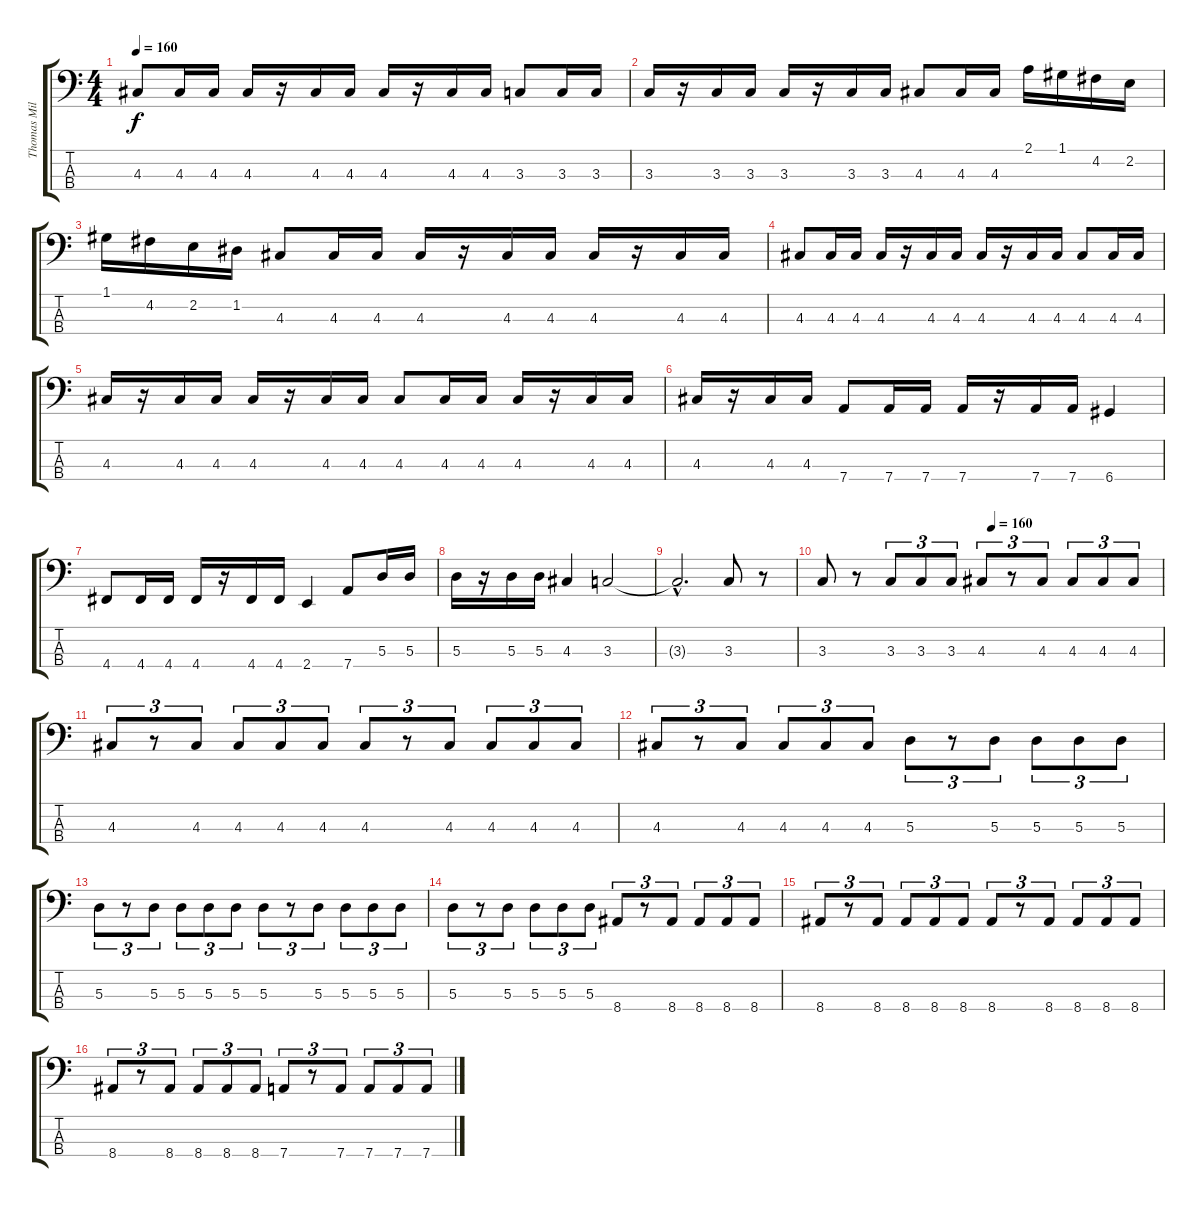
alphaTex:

\track ("Thomas Miller (Bass)" "Thomas Mil") {instrument electricbassfinger}
\staff {score tabs}
\tuning (G2 D2 A1 D1) {hide}
\ts (4 4)
\tempo 160
\clef f4
\ks c
4.3.8{dy f} 4.3.16 4.3.16 4.3.16 r.16 4.3.16 4.3.16 4.3.16 r.16 4.3.16 4.3.16 3.3.8 3.3.16 3.3.16 |
3.3.16 r.16 3.3.16 3.3.16 3.3.16 r.16 3.3.16 3.3.16 4.3.8 4.3.16 4.3.16 2.1.16 1.1.16 4.2.16 2.2.16 |
1.1.16 4.2.16 2.2.16 1.2.16 4.3.8 4.3.16 4.3.16 4.3.16 r.16 4.3.16 4.3.16 4.3.16 r.16 4.3.16 4.3.16 |
4.3.8 4.3.16 4.3.16 4.3.16 r.16 4.3.16 4.3.16 4.3.16 r.16 4.3.16 4.3.16 4.3.8 4.3.16 4.3.16 |
4.3.16 r.16 4.3.16 4.3.16 4.3.16 r.16 4.3.16 4.3.16 4.3.8 4.3.16 4.3.16 4.3.16 r.16 4.3.16 4.3.16 |
4.3.16 r.16 4.3.16 4.3.16 7.4.8 7.4.16 7.4.16 7.4.16 r.16 7.4.16 7.4.16 6.4.4 |
4.4.8 4.4.16 4.4.16 4.4.16 r.16 4.4.16 4.4.16 2.4.4 7.4.8 5.3.16 5.3.16 |
5.3.16 r.16 5.3.16 5.3.16 4.3.4 3.3.2 |
3.3{hac t}.2{d} 3.3.8 r.8 |
\tempo (160 0.5)
3.3.8 r.8 3.3.8{tu (3 2)} 3.3.8{tu (3 2)} 3.3.8{tu (3 2)} 4.3.8{tu (3 2) volume 16 balance 8} r.8{tu (3 2)} 4.3.8{tu (3 2)} 4.3.8{tu (3 2)} 4.3.8{tu (3 2)} 4.3.8{tu (3 2)} |
4.3.8{tu (3 2)} r.8{tu (3 2)} 4.3.8{tu (3 2)} 4.3.8{tu (3 2)} 4.3.8{tu (3 2)} 4.3.8{tu (3 2)} 4.3.8{tu (3 2)} r.8{tu (3 2)} 4.3.8{tu (3 2)} 4.3.8{tu (3 2)} 4.3.8{tu (3 2)} 4.3.8{tu (3 2)} |
4.3.8{tu (3 2)} r.8{tu (3 2)} 4.3.8{tu (3 2)} 4.3.8{tu (3 2)} 4.3.8{tu (3 2)} 4.3.8{tu (3 2)} 5.3.8{tu (3 2)} r.8{tu (3 2)} 5.3.8{tu (3 2)} 5.3.8{tu (3 2)} 5.3.8{tu (3 2)} 5.3.8{tu (3 2)} |
5.3.8{tu (3 2)} r.8{tu (3 2)} 5.3.8{tu (3 2)} 5.3.8{tu (3 2)} 5.3.8{tu (3 2)} 5.3.8{tu (3 2)} 5.3.8{tu (3 2)} r.8{tu (3 2)} 5.3.8{tu (3 2)} 5.3.8{tu (3 2)} 5.3.8{tu (3 2)} 5.3.8{tu (3 2)} |
5.3.8{tu (3 2)} r.8{tu (3 2)} 5.3.8{tu (3 2)} 5.3.8{tu (3 2)} 5.3.8{tu (3 2)} 5.3.8{tu (3 2)} 8.4.8{tu (3 2)} r.8{tu (3 2)} 8.4.8{tu (3 2)} 8.4.8{tu (3 2)} 8.4.8{tu (3 2)} 8.4.8{tu (3 2)} |
8.4.8{tu (3 2)} r.8{tu (3 2)} 8.4.8{tu (3 2)} 8.4.8{tu (3 2)} 8.4.8{tu (3 2)} 8.4.8{tu (3 2)} 8.4.8{tu (3 2)} r.8{tu (3 2)} 8.4.8{tu (3 2)} 8.4.8{tu (3 2)} 8.4.8{tu (3 2)} 8.4.8{tu (3 2)} |
8.4.8{tu (3 2)} r.8{tu (3 2)} 8.4.8{tu (3 2)} 8.4.8{tu (3 2)} 8.4.8{tu (3 2)} 8.4.8{tu (3 2)} 7.4.8{tu (3 2)} r.8{tu (3 2)} 7.4.8{tu (3 2)} 7.4.8{tu (3 2)} 7.4.8{tu (3 2)} 7.4.8{tu (3 2)}
